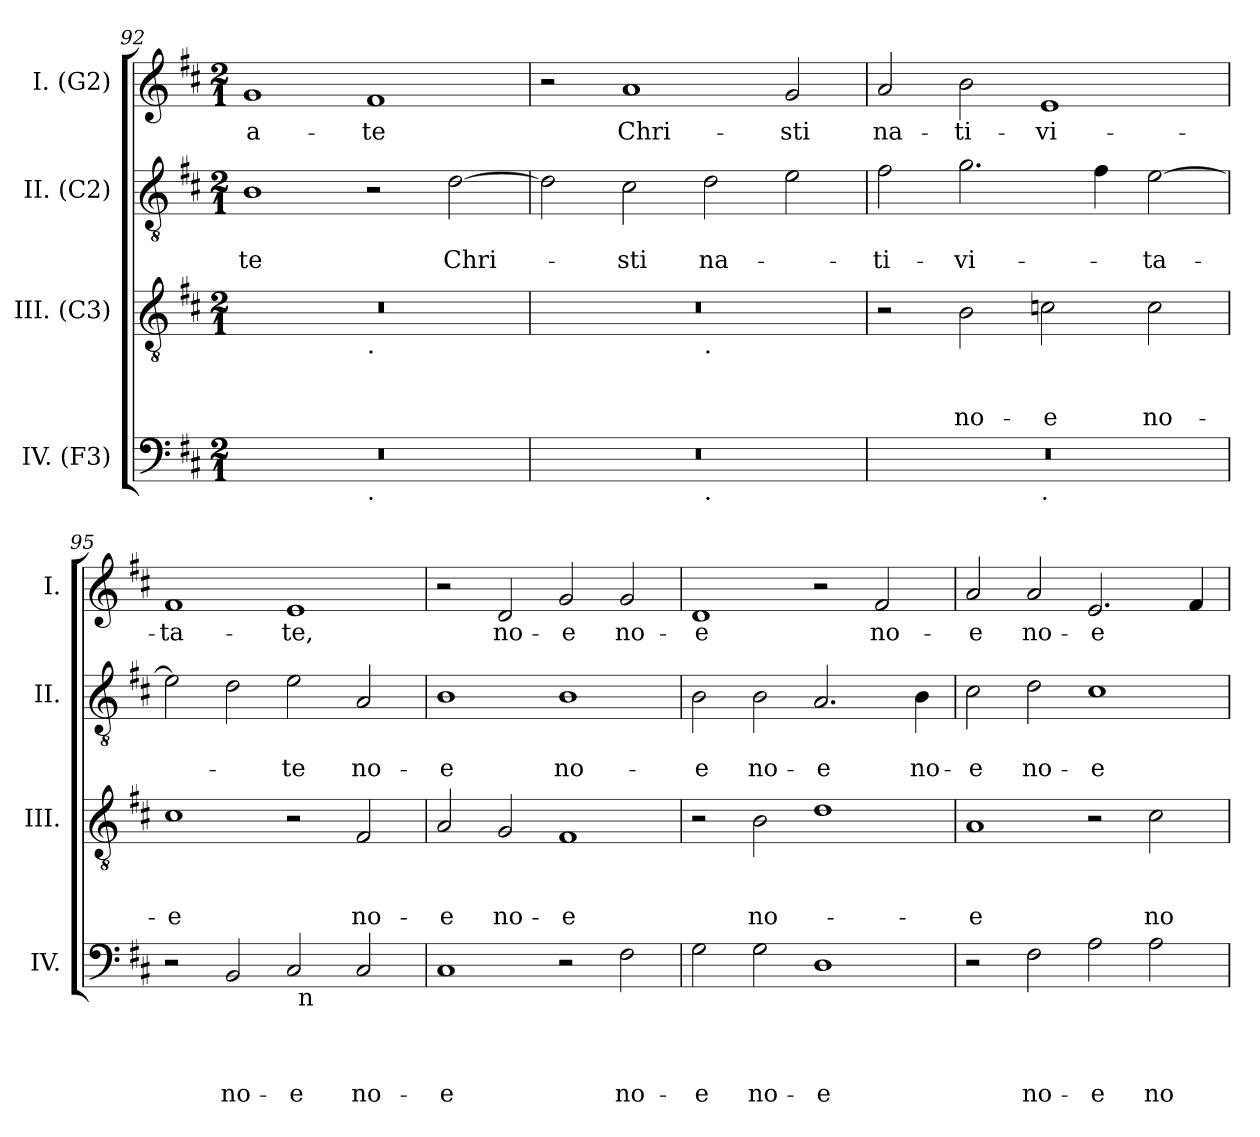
**kern	**text	**text	**text	**text	**kern	**text	**text	**text	**kern	**text	**text	**kern	**text
*part4	*part4	*part4	*part4	*part4	*part3	*part3	*part3	*part3	*part2	*part2	*part2	*part1	*part1
*staff4	*staff4	*staff4	*staff4	*staff4	*staff3	*staff3	*staff3	*staff3	*staff2	*staff2	*staff2	*staff1	*staff1
*I"IV. (F3)	*	*	*	*	*I"III. (C3)	*	*	*	*I"II. (C2)	*	*	*I"I. (G2)	*
*I'IV.	*	*	*	*	*I'III.	*	*	*	*I'II.	*	*	*I'I.	*
!!LO:LB:g=z
*clefF4	*	*	*	*	*clefGv2	*	*	*	*clefGv2	*	*	*clefG2	*
*k[f#c#]	*	*	*	*	*k[f#c#]	*	*	*	*k[f#c#]	*	*	*k[f#c#]	*
*D:	*	*	*	*	*D:	*	*	*	*D:	*	*	*D:	*
*M2/1	*	*	*	*	*M2/1	*	*	*	*M2/1	*	*	*M2/1	*
=92	=92	=92	=92	=92	=92	=92	=92	=92	=92	=92	=92	=92	=92
!	!	!	!	!	!	!	!	!	!	!	!LO:LY:b	!	!LO:LY:b:rj
*^	*	*	*	*	*^	*	*	*	*	*	*	*	*
0r	1ryy	.	.	.	.	0r	1ryy	.	.	.	1B	.	-te	1g	-a-
!	!	!	!	!	!	!	!LO:TX:b:t=.	!	!	!	!	!	!	!	!
!	!LO:TX:b:t=.	!	!	!	!	!	!	!	!	!	!	!	!	!	!
!	!	!	!	!	!	!	!	!	!	!	!	!	!	!	!LO:LY:b
.	1ryy	.	.	.	.	.	1ryy	.	.	.	2r	.	.	1f#	-te
!	!	!	!	!	!	!	!	!	!	!	!	!	!LO:LY:b	!	!
.	.	.	.	.	.	.	.	.	.	.	[>2d\	.	Chri-	.	.
=93	=93	=93	=93	=93	=93	=93	=93	=93	=93	=93	=93	=93	=93	=93	=93
0r	1ryy	.	.	.	.	0r	1ryy	.	.	.	2d\]	.	.	2r	.
!	!	!	!	!	!	!	!	!	!	!	!	!	!LO:LY:b	!	!LO:LY:b
.	.	.	.	.	.	.	.	.	.	.	2c#\	.	-sti	1a	Chri-
!	!	!	!	!	!	!	!LO:TX:b:t=.	!	!	!	!	!	!	!	!
!	!LO:TX:b:t=.	!	!	!	!	!	!	!	!	!	!	!	!	!	!
!	!	!	!	!	!	!	!	!	!	!	!	!	!LO:LY:b	!	!
.	1ryy	.	.	.	.	.	1ryy	.	.	.	2d\	.	na-	.	.
!	!	!	!	!	!	!	!	!	!	!	!	!	!	!	!LO:LY:b
.	.	.	.	.	.	.	.	.	.	.	2e\	.	.	2g/	-sti
=94	=94	=94	=94	=94	=94	=94	=94	=94	=94	=94	=94	=94	=94	=94	=94
!	!	!	!	!	!	!	!	!	!	!	!	!	!LO:LY:b	!	!LO:LY:b
*	*	*	*	*	*	*v	*v	*	*	*	*	*	*	*	*
0r	1ryy	.	.	.	.	2r	.	.	.	2f#\	.	-ti-	2a/	na-
!	!	!	!	!	!	!	!	!	!LO:LY:b	!	!	!LO:LY:b	!	!LO:LY:b
.	.	.	.	.	.	2B\	.	.	no-	2.g\	.	-vi-	2b\	-ti-
!	!LO:TX:b:t=.	!	!	!	!	!	!	!	!	!	!	!	!	!
!	!	!	!	!	!	!	!	!	!LO:LY:b	!	!	!	!	!LO:LY:b
.	1ryy	.	.	.	.	2c\	.	.	-e	.	.	.	1e	-vi-
.	.	.	.	.	.	.	.	.	.	4f#\	.	.	.	.
!	!	!	!	!	!	!	!	!	!LO:LY:b	!	!	!LO:LY:b	!	!
.	.	.	.	.	.	2c\	.	.	no-	[>2e\	.	-ta-	.	.
=95	=95	=95	=95	=95	=95	=95	=95	=95	=95	=95	=95	=95	=95	=95
!	!	!	!	!	!	!	!	!	!LO:LY:b:rj	!	!	!	!	!LO:LY:b
2r	1ryy	.	.	.	.	1c#	.	.	-e	2e\]	.	.	1f#	-ta-
!	!	!	!	!	!LO:LY:b	!	!	!	!	!	!	!	!	!
2BB/	.	.	.	.	no-	.	.	.	.	2d\	.	.	.	.
!	!	!	!	!	!LO:LY:b	!	!	!	!	!	!	!LO:LY:b	!	!LO:LY:b
2C#/	32ryy	.	.	.	-e	2r	.	.	.	2e\	.	-te	1e	-te,
!	!LO:TX:b:t=n	!	!	!	!	!	!	!	!	!	!	!	!	!
.	2ryy	.	.	.	.	.	.	.	.	.	.	.	.	.
!	!	!	!	!	!LO:LY:b	!	!	!	!LO:LY:b	!	!	!LO:LY:b	!	!
2C#/	.	.	.	.	no-	2F#/	.	.	no-	2A/	.	no-	.	.
.	4...ryy	.	.	.	.	.	.	.	.	.	.	.	.	.
=96	=96	=96	=96	=96	=96	=96	=96	=96	=96	=96	=96	=96	=96	=96
!	!	!	!	!	!LO:LY:b:rj	!	!	!	!LO:LY:b	!	!	!LO:LY:b:rj	!	!
*v	*v	*	*	*	*	*	*	*	*	*	*	*	*	*
1C#	.	.	.	-e	2A/	.	.	-e	1B	.	-e	2r	.
!	!	!	!	!	!	!	!	!LO:LY:b	!	!	!	!	!LO:LY:b
.	.	.	.	.	2G/	.	.	no-	.	.	.	2d/	no-
!	!	!	!	!	!	!	!	!LO:LY:b:rj	!	!	!LO:LY:b	!	!LO:LY:b
2r	.	.	.	.	1F#	.	.	-e	1B	.	no-	2g/	-e
!	!	!	!	!LO:LY:b	!	!	!	!	!	!	!	!	!LO:LY:b
2F#\	.	.	.	no-	.	.	.	.	.	.	.	2g/	no-
!!LO:PB:g=z
=97	=97	=97	=97	=97	=97	=97	=97	=97	=97	=97	=97	=97	=97
!	!	!	!	!LO:LY:b	!	!	!	!	!	!	!LO:LY:b	!	!LO:LY:b:rj
2G\	.	.	.	-e	2r	.	.	.	2B\	.	-e	1d	-e
!	!	!	!	!LO:LY:b	!	!	!	!LO:LY:b	!	!	!LO:LY:b	!	!
2G\	.	.	.	no-	2B\	.	.	no-	2B\	.	no-	.	.
!	!	!	!	!LO:LY:b:rj	!	!	!	!	!	!	!LO:LY:b	!	!
1D	.	.	.	-e	1d	.	.	.	2.A/	.	-e	2r	.
!	!	!	!	!	!	!	!	!	!	!	!	!	!LO:LY:b
.	.	.	.	.	.	.	.	.	.	.	.	2f#/	no-
!	!	!	!	!	!	!	!	!	!	!	!LO:LY:b	!	!
.	.	.	.	.	.	.	.	.	4B\	.	no-	.	.
=98	=98	=98	=98	=98	=98	=98	=98	=98	=98	=98	=98	=98	=98
!	!	!	!	!	!	!	!	!LO:LY:b:rj	!	!	!LO:LY:b	!	!LO:LY:b
2r	.	.	.	.	1A	.	.	-e	2c#\	.	-e	2a/	-e
!	!	!	!	!LO:LY:b	!	!	!	!	!	!	!LO:LY:b	!	!LO:LY:b
2F#\	.	.	.	no-	.	.	.	.	2d\	.	no-	2a/	no-
!	!	!	!	!LO:LY:b	!	!	!	!	!	!	!LO:LY:b:rj	!	!LO:LY:b:rj
2A\	.	.	.	-e	2r	.	.	.	1c#	.	-e	2.e/	-e
!	!	!	!	!LO:LY:b	!	!	!	!LO:LY:b	!	!	!	!	!
2A\	.	.	.	no-	2c#\	.	.	no-	.	.	.	.	.
.	.	.	.	.	.	.	.	.	.	.	.	4f#/	.
=	=	=	=	=	=	=	=	=	=	=	=	=	=
*-	*-	*-	*-	*-	*-	*-	*-	*-	*-	*-	*-	*-	*-
